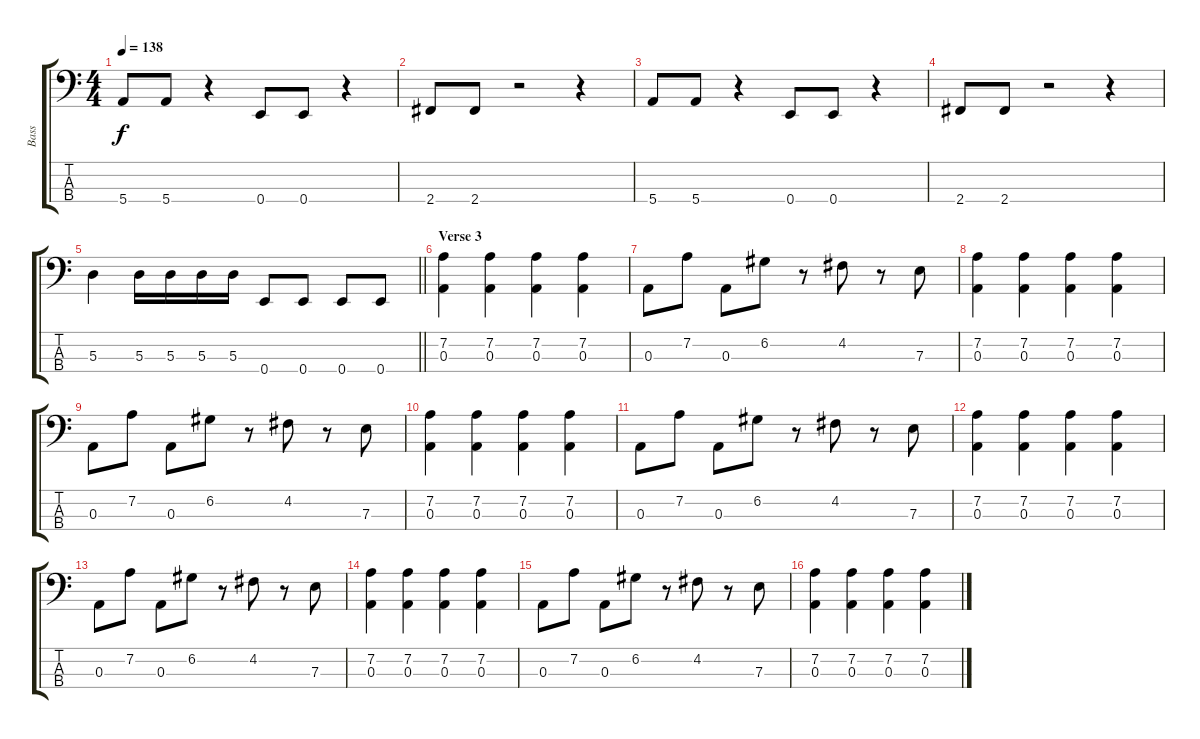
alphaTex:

\track ("Bass" "Bass") {instrument electricbasspick}
\staff {score tabs}
\tuning (G2 D2 A1 E1) {hide}
\ts (4 4)
\tempo 138
\clef f4
\ks c
5.4.8{dy f} 5.4.8 r.4 0.4.8 0.4.8 r.4 |
2.4.8 2.4.8 r.2 r.4 |
5.4.8 5.4.8 r.4 0.4.8 0.4.8 r.4 |
2.4.8 2.4.8 r.2 r.4 |
\barLineRight lightlight
5.3.4 5.3.16 5.3.16 5.3.16 5.3.16 0.4.8 0.4.8 0.4.8 0.4.8 |
\section ("" "Verse 3")
(7.2 0.3).4 (7.2 0.3).4 (7.2 0.3).4 (7.2 0.3).4 |
0.3.8 7.2.8 0.3.8 6.2.8 r.8 4.2.8 r.8 7.3.8 |
(7.2 0.3).4 (7.2 0.3).4 (7.2 0.3).4 (7.2 0.3).4 |
0.3.8 7.2.8 0.3.8 6.2.8 r.8 4.2.8 r.8 7.3.8 |
(7.2 0.3).4 (7.2 0.3).4 (7.2 0.3).4 (7.2 0.3).4 |
0.3.8 7.2.8 0.3.8 6.2.8 r.8 4.2.8 r.8 7.3.8 |
(7.2 0.3).4 (7.2 0.3).4 (7.2 0.3).4 (7.2 0.3).4 |
0.3.8 7.2.8 0.3.8 6.2.8 r.8 4.2.8 r.8 7.3.8 |
(7.2 0.3).4 (7.2 0.3).4 (7.2 0.3).4 (7.2 0.3).4 |
0.3.8 7.2.8 0.3.8 6.2.8 r.8 4.2.8 r.8 7.3.8 |
(7.2 0.3).4 (7.2 0.3).4 (7.2 0.3).4 (7.2 0.3).4
